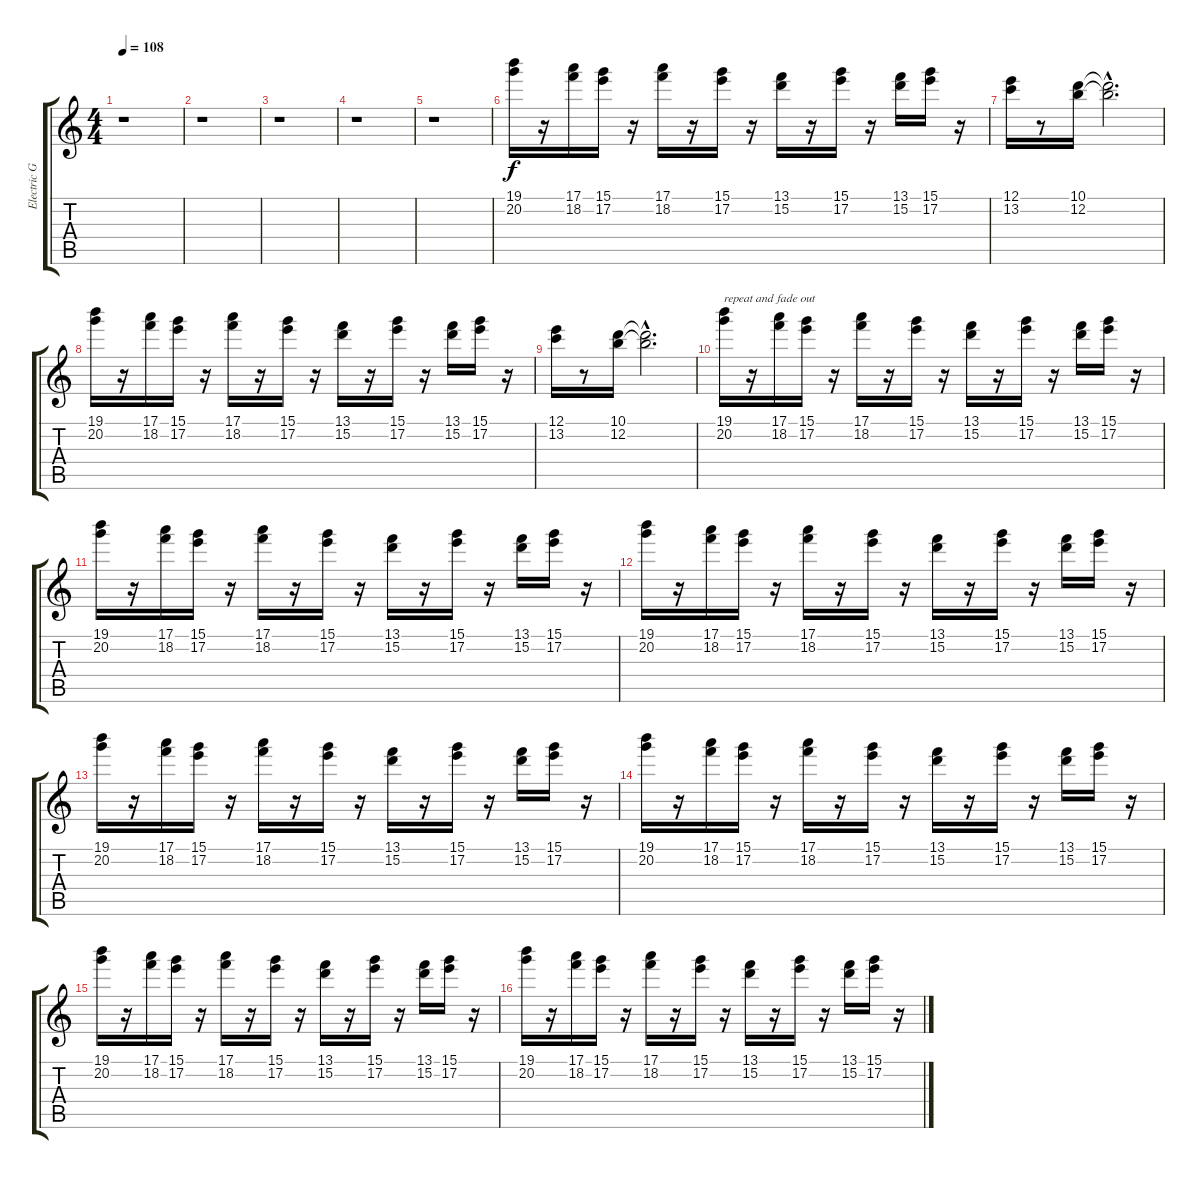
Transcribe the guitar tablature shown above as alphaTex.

\track ("Electric Guitar" "Electric G") {instrument overdrivenguitar}
\staff {score tabs}
\tuning (E4 B3 G3 D3 A2 E2) {hide}
\ts (4 4)
\tempo 108
\clef g2
\ks c
r.1{dy f} |
r.1 |
r.1 |
r.1 |
r.1 |
(19.1 20.2).16 r.16 (17.1 18.2).16 (15.1 17.2).16 r.16 (17.1 18.2).16 r.16 (15.1 17.2).16 r.16 (13.1 15.2).16 r.16 (15.1 17.2).16 r.16 (13.1 15.2).16 (15.1 17.2).16 r.16 |
(12.1 13.2).16 r.8 (10.1 12.2).16 (10.1{hac t} 12.2{hac t}).2{d} |
(19.1 20.2).16 r.16 (17.1 18.2).16 (15.1 17.2).16 r.16 (17.1 18.2).16 r.16 (15.1 17.2).16 r.16 (13.1 15.2).16 r.16 (15.1 17.2).16 r.16 (13.1 15.2).16 (15.1 17.2).16 r.16 |
(12.1 13.2).16 r.8 (10.1 12.2).16 (10.1{hac t} 12.2{hac t}).2{d} |
(19.1 20.2).16{txt "repeat and fade out"} r.16 (17.1 18.2).16 (15.1 17.2).16 r.16 (17.1 18.2).16 r.16 (15.1 17.2).16 r.16 (13.1 15.2).16 r.16 (15.1 17.2).16 r.16 (13.1 15.2).16 (15.1 17.2).16 r.16 |
(19.1 20.2).16 r.16 (17.1 18.2).16 (15.1 17.2).16 r.16 (17.1 18.2).16 r.16 (15.1 17.2).16 r.16 (13.1 15.2).16 r.16 (15.1 17.2).16 r.16 (13.1 15.2).16 (15.1 17.2).16 r.16 |
(19.1 20.2).16 r.16 (17.1 18.2).16 (15.1 17.2).16 r.16 (17.1 18.2).16 r.16 (15.1 17.2).16 r.16 (13.1 15.2).16 r.16 (15.1 17.2).16 r.16 (13.1 15.2).16 (15.1 17.2).16 r.16 |
(19.1 20.2).16 r.16 (17.1 18.2).16 (15.1 17.2).16 r.16 (17.1 18.2).16 r.16 (15.1 17.2).16 r.16 (13.1 15.2).16 r.16 (15.1 17.2).16 r.16 (13.1 15.2).16 (15.1 17.2).16 r.16 |
(19.1 20.2).16 r.16 (17.1 18.2).16 (15.1 17.2).16 r.16 (17.1 18.2).16 r.16 (15.1 17.2).16 r.16 (13.1 15.2).16 r.16 (15.1 17.2).16 r.16 (13.1 15.2).16 (15.1 17.2).16 r.16 |
(19.1 20.2).16 r.16 (17.1 18.2).16 (15.1 17.2).16 r.16 (17.1 18.2).16 r.16 (15.1 17.2).16 r.16 (13.1 15.2).16 r.16 (15.1 17.2).16 r.16 (13.1 15.2).16 (15.1 17.2).16 r.16 |
(19.1 20.2).16 r.16 (17.1 18.2).16 (15.1 17.2).16 r.16 (17.1 18.2).16 r.16 (15.1 17.2).16 r.16 (13.1 15.2).16 r.16 (15.1 17.2).16 r.16 (13.1 15.2).16 (15.1 17.2).16 r.16
